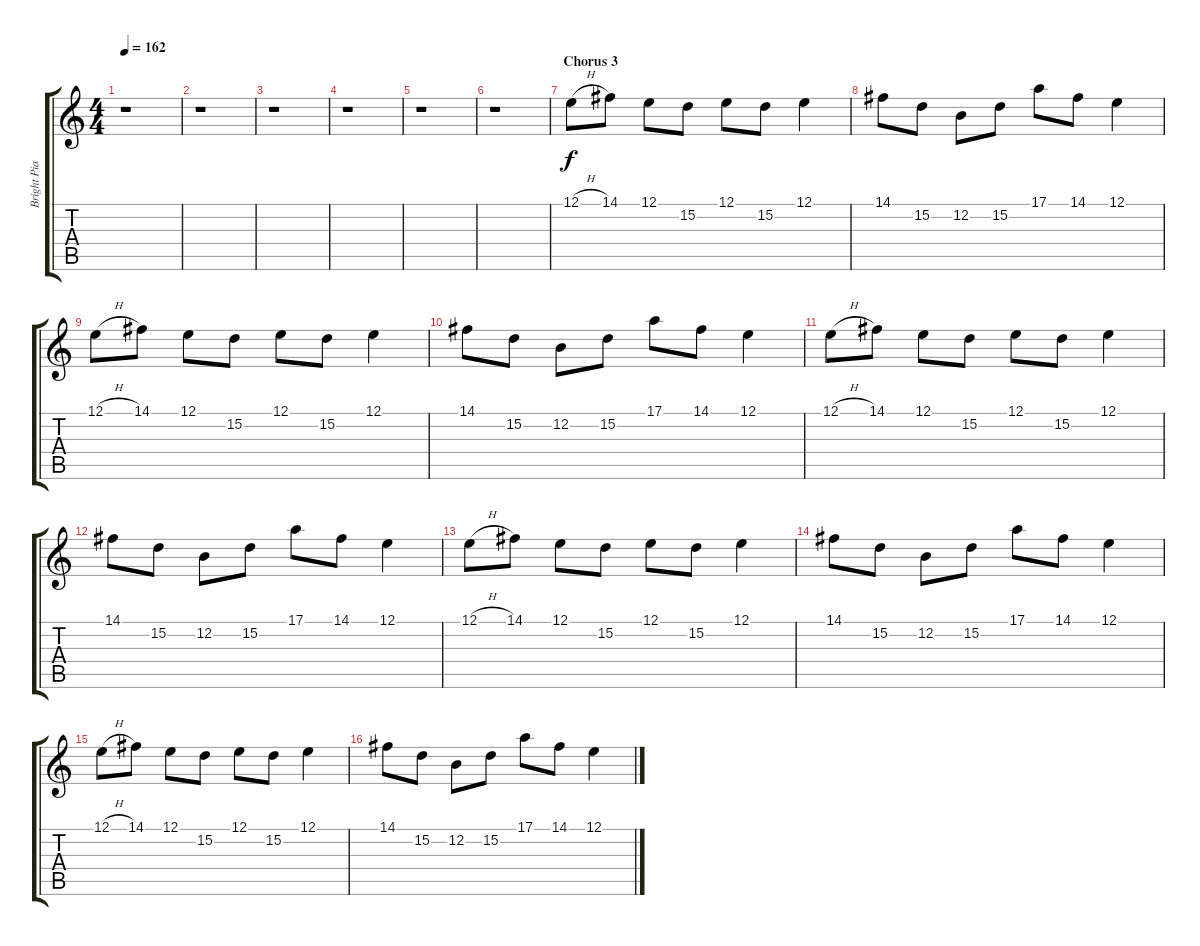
\track ("Bright Piano" "Bright Pia") {instrument brightacousticpiano}
\staff {score tabs}
\tuning (E4 B3 G3 D3 A2 D2) {hide}
\ts (4 4)
\tempo 162
\clef g2
\ks c
r.1{dy f} |
r.1 |
r.1 |
r.1 |
r.1 |
r.1 |
\section ("" "Chorus 3")
12.1{h}.8 14.1.8 12.1.8 15.2.8 12.1.8 15.2.8 12.1.4 |
14.1.8 15.2.8 12.2.8 15.2.8 17.1.8 14.1.8 12.1.4 |
12.1{h}.8 14.1.8 12.1.8 15.2.8 12.1.8 15.2.8 12.1.4 |
14.1.8 15.2.8 12.2.8 15.2.8 17.1.8 14.1.8 12.1.4 |
12.1{h}.8 14.1.8 12.1.8 15.2.8 12.1.8 15.2.8 12.1.4 |
14.1.8 15.2.8 12.2.8 15.2.8 17.1.8 14.1.8 12.1.4 |
12.1{h}.8 14.1.8 12.1.8 15.2.8 12.1.8 15.2.8 12.1.4 |
14.1.8 15.2.8 12.2.8 15.2.8 17.1.8 14.1.8 12.1.4 |
12.1{h}.8 14.1.8 12.1.8 15.2.8 12.1.8 15.2.8 12.1.4 |
14.1.8 15.2.8 12.2.8 15.2.8 17.1.8 14.1.8 12.1.4
